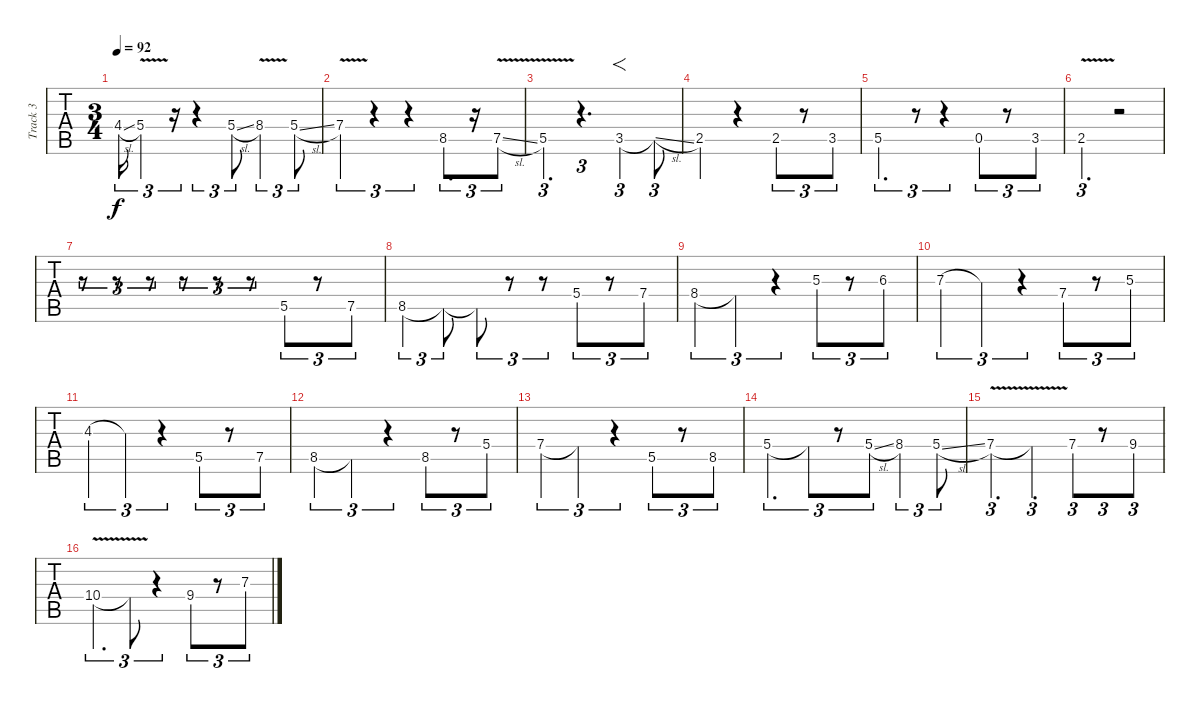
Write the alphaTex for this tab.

\track ("Track 3" "Track 3") {instrument violin}
\staff {tabs}
\tuning (E4 B3 G3 D3 A2 E2) {hide}
\ts (3 4)
\tempo 92
\clef g2
\ks c
4.4{sl}.16{tu (3 2) dy f} 5.4{v}.4{tu (3 2)} r.16{tu (3 2)} r.4{tu (3 2)} 5.4{sl}.8{tu (3 2)} 8.4{v}.4{tu (3 2)} 5.4{sl}.8{tu (3 2)} |
7.4{v}.4{tu (3 2)} r.4{tu (3 2)} r.4{tu (3 2)} 8.5.8{d tu (3 2)} r.16{tu (3 2)} 7.5{v sl}.8{tu (3 2)} |
5.5{v}.4{d tu (3 2)} r.4{d tu (3 2)} 3.5.4{f tu (3 2)} 3.5{sl t}.8{tu (3 2)} |
2.5.4 r.4 2.5.8{tu (3 2)} r.8{tu (3 2)} 3.5.8{tu (3 2)} |
5.5.4{d tu (3 2)} r.8{tu (3 2)} r.4{tu (3 2)} 0.5.8{tu (3 2)} r.8{tu (3 2)} 3.5.8{tu (3 2)} |
2.5{v}.4{d tu (3 2)} r.2 |
r.8{tu (3 2)} r.8{tu (3 2)} r.8{tu (3 2)} r.8{tu (3 2)} r.8{tu (3 2)} r.8{tu (3 2)} 5.5.8{tu (3 2)} r.8{tu (3 2)} 7.5.8{tu (3 2)} |
8.5.4{tu (3 2)} 8.5{t}.8{tu (3 2)} 8.5{t}.8{tu (3 2)} r.8{tu (3 2)} r.8{tu (3 2)} 5.4.8{tu (3 2)} r.8{tu (3 2)} 7.4.8{tu (3 2)} |
8.4.4{tu (3 2)} 8.4{t}.4{tu (3 2)} r.4{tu (3 2)} 5.3.8{tu (3 2)} r.8{tu (3 2)} 6.3.8{tu (3 2)} |
7.3.4{tu (3 2)} 7.3{t}.4{tu (3 2)} r.4{tu (3 2)} 7.4.8{tu (3 2)} r.8{tu (3 2)} 5.3.8{tu (3 2)} |
4.3.4{tu (3 2)} 4.3{t}.4{tu (3 2)} r.4{tu (3 2)} 5.5.8{tu (3 2)} r.8{tu (3 2)} 7.5.8{tu (3 2)} |
8.5.4{tu (3 2)} 8.5{t}.4{tu (3 2)} r.4{tu (3 2)} 8.5.8{tu (3 2)} r.8{tu (3 2)} 5.4.8{tu (3 2)} |
7.4.4{tu (3 2)} 7.4{t}.4{tu (3 2)} r.4{tu (3 2)} 5.5.8{tu (3 2)} r.8{tu (3 2)} 8.5.8{tu (3 2)} |
5.4.4{d tu (3 2)} 5.4{t}.8{tu (3 2)} r.8{tu (3 2)} 5.4{sl}.8{tu (3 2)} 8.4.4{tu (3 2)} 5.4{sl}.8{tu (3 2)} |
7.4{v}.4{d tu (3 2)} 7.4{t}.4{d tu (3 2)} 7.4.8{tu (3 2)} r.8{tu (3 2)} 9.4.8{tu (3 2)} |
10.4{v}.4{d tu (3 2)} 10.4{t}.8{tu (3 2)} r.4{tu (3 2)} 9.4.8{tu (3 2)} r.8{tu (3 2)} 7.3.8{tu (3 2)}
